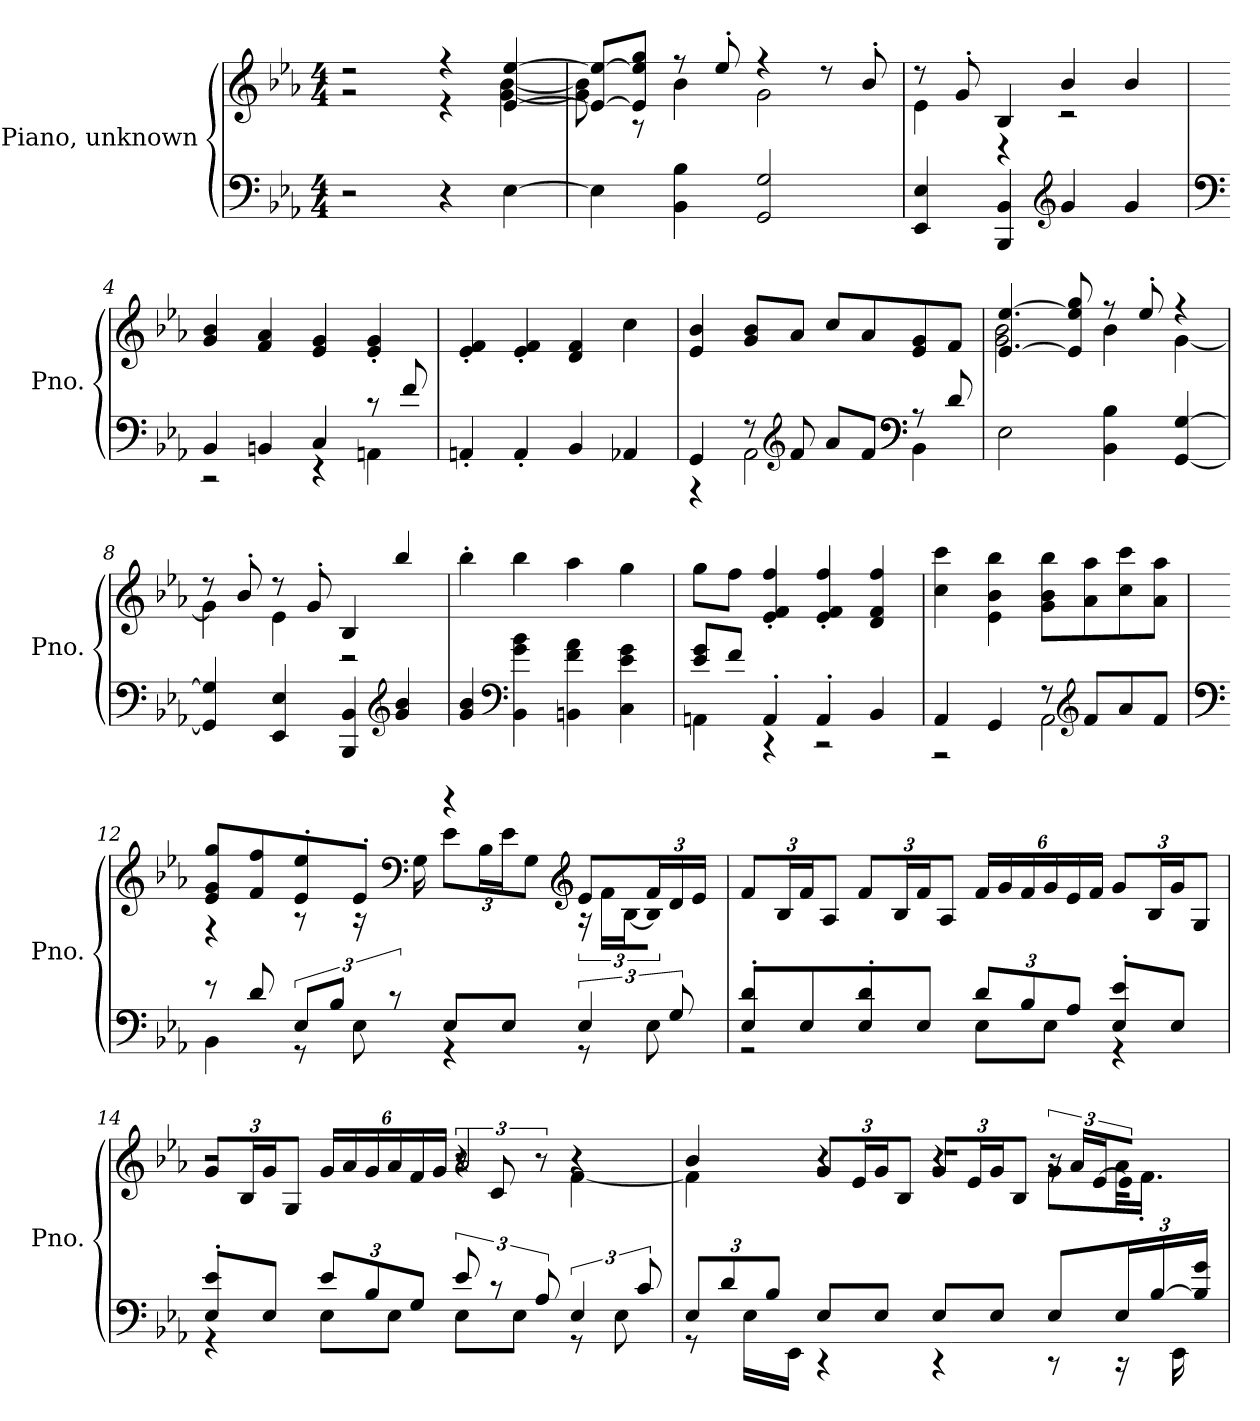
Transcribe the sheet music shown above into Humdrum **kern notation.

**kern	**kern
*part1	*part1
*staff2	*staff1
*I"Piano, unknown	*
*I'Pno.	*
*clefF4	*clefG2
*k[b-e-a-]	*k[b-e-a-]
*M4/4	*M4/4
*MM120	*MM120
=1	=1
*	*^
2r	2r	2r
4r	4r	4r
[4E-\	[4e-/ [4ee-/	[4g\ [4b-\
=2	=2	=2
4E-\]	8e-/_ 8ee-/_L	8g\] 8b-\]
.	8e-/] 8ee-/] 8gg/J	8r
4BB-\ 4B-\	8r	4b-\
.	8ee-'/	.
2GG/ 2G/	4r	2g\
.	8r	.
.	8b-'/	.
=3	=3	=3
4EE-/ 4E-/	8r	4e-\
.	8g'/	.
4BBB-/ 4BB-/	4B-/	4r
*clefG2	*	*
4g/	4b-/	2r
4g/	4b-/	.
*	*v	*v
=4	=4
*clefF4	*
*^	*
4BB-/	2r	4g/ 4b-/
4BBn/	.	4f/ 4a-/
4C/	4r	4e-/ 4g/
8r	4AAn\	4e-/' 4g/'
8f/	.	.
*v	*v	*
=5	=5
4AAn'/	4e-/' 4f/'
4AA'/	4e-/' 4f/'
4BB-/	4d/ 4f/
4AA-X/	4cc\
!!LO:LB:g=z
=6	=6
*^	*
4GG/	4r	4e-/ 4b-/
8r	2AA-\	8g/ 8b-/L
*clefG2	*	*
8f/	.	8a-/J
8a-/L	.	8cc/L
8f/J	.	8a-/
*clefF4	*	*
8r	4BB-\	8e-/ 8g/
8d/	.	8f/J
*v	*v	*
=7	=7
*	*^
2E-\	[4.e-/ [4.ee-/	2g\ 2b-\
.	8e-/] 8ee-/] 8gg/	.
4BB-\ 4B-\	8r	4b-\
.	8ee-'/	.
[4GG/ [4G/	4r	[4g\
=8	=8	=8
4GG/] 4G/]	8r	4g\]
.	8b-'/	.
4EE-/ 4E-/	8r	4e-\
.	8g'/	.
4BBB-/ 4BB-/	4B-/	2r
*clefG2	*	*
4g/ 4b-/	4bb-/	.
*	*v	*v
=9	=9
4g/ 4b-/	4bb-'\
*clefF4	*
4BB-\ 4g\ 4b-\	4bb-\
4BBn\ 4f\ 4a-\	4aa-\
4C\ 4e-\ 4g\	4gg\
!!LO:LB:g=z
=10	=10
*^	*
8e-/ 8g/L	4AAn\	8gg\L
8f/J	.	8ff\J
4AA'/	4r	4e-/' 4f/' 4ff/'
4AA'/	2r	4e-/' 4f/' 4ff/'
4BB-/	.	4d/ 4f/ 4ff/
=11	=11	=11
4AA-/	2r	4cc\ 4ccc\
4GG/	.	4e-\ 4b-\ 4bb-\
8r	2AA-\	8g\ 8b-\ 8bb-\L
*clefG2	*	*
8f/L	.	8a-\ 8aa-\
8a-/	.	8cc\ 8ccc\
8f/J	.	8a-\ 8aa-\J
=12	=12	=12
*clefF4	*	*
*	*	*^
8r	4BB-\	8e-/ 8g/ 8gg/L	4r
8d/	.	8f/ 8ff/	.
12E-/L	8r	8e-/' 8ee-/'	8r
12B-/J	.	.	.
.	8E-\	8e-'/J	16r
12r	.	.	.
*	*	*clefF4	*
.	.	.	16G\
*	*	*	*Xbrackettup
8E-/L	4r	4r	12e-\L
.	.	.	24B-\L
8E-/J	.	.	24e-\J
.	.	.	12G\J
*	*	*clefG2	*
*	*	*	*brackettup
6E-/	8r	8e-/L	24r
.	.	.	24f\LL
.	.	.	[24B-\J
*	*	*Xbrackettup	*
.	8E-\	24f/L	8B-\J]
12G/	.	24d/	.
.	.	24e-/JJ	.
*	*	*v	*v
!!LO:LB:g=z
=13	=13	=13
8E-/' 8d/'L	2r	12f/L
.	.	24B-/L
8E-/	.	24f/J
.	.	12A-/J
8E-/' 8d/'	.	12f/L
.	.	24B-/L
8E-/J	.	24f/J
.	.	12A-/J
*Xbrackettup	*	*
12d/L	8E-\L	24f/LL
.	.	24g/
12B-/	.	24f/
.	8E-\J	24g/
12A-/J	.	24e-/
.	.	24f/JJ
8E-/' 8e-/'L	4r	12g/L
.	.	24B-/L
8E-/J	.	24g/J
.	.	12G/J
=14	=14	=14
*	*	*^
*	*	*	*^
8E-/' 8e-/'L	4r	2r	2r	12g/L
.	.	.	.	24B-/L
8E-/J	.	.	.	24g/J
.	.	.	.	12G/J
12e-/L	8E-\L	.	.	24g/LL
.	.	.	.	24a-/
12B-/	.	.	.	24g/
.	8E-\J	.	.	24a-/
12G/J	.	.	.	24f/
.	.	.	.	24g/JJ
*brackettup	*	*	*	*brackettup
12e-/	8E-\L	2a-/	4r	12r
12r	.	.	.	12c/
.	8E-\J	.	.	.
12A-/	.	.	.	12r
6E-/	8r	.	[4f\	4r
.	8E-\	.	.	.
12c/	.	.	.	.
!!LO:LB:g=z	!!	!!
=15	=15	=15	=15	=15
*Xbrackettup	*	*	*	*
12E-/L	8r	1r	4f\]	4b-/
12d/	.	.	.	.
.	16E-\LL	.	.	.
12B-/J	.	.	.	.
.	16EE-\JJ	.	.	.
*	*	*	*	*Xbrackettup
8E-/L	4r	.	4r	12g/L
.	.	.	.	24e-/L
8E-/J	.	.	.	24g/J
.	.	.	.	12B-/J
8E-/L	4r	.	4r	12g/L
.	.	.	.	24e-/L
8E-/J	.	.	.	24g/J
.	.	.	.	12B-/J
*	*	*	*	*brackettup
8E-/L	8r	.	8g\L	24r
.	.	.	.	24a-/LL
.	.	.	.	[24e-/J
24E-/L	16r	.	32a-\KL	8e-/J]
.	.	.	16.f'\JJ	.
[24B-/	.	.	.	.
.	16EE-\	.	.	.
24B-/] 24g/JJ	.	.	.	.
*v	*v	*	*	*
*	*v	*v	*v
=	=
*-	*-
